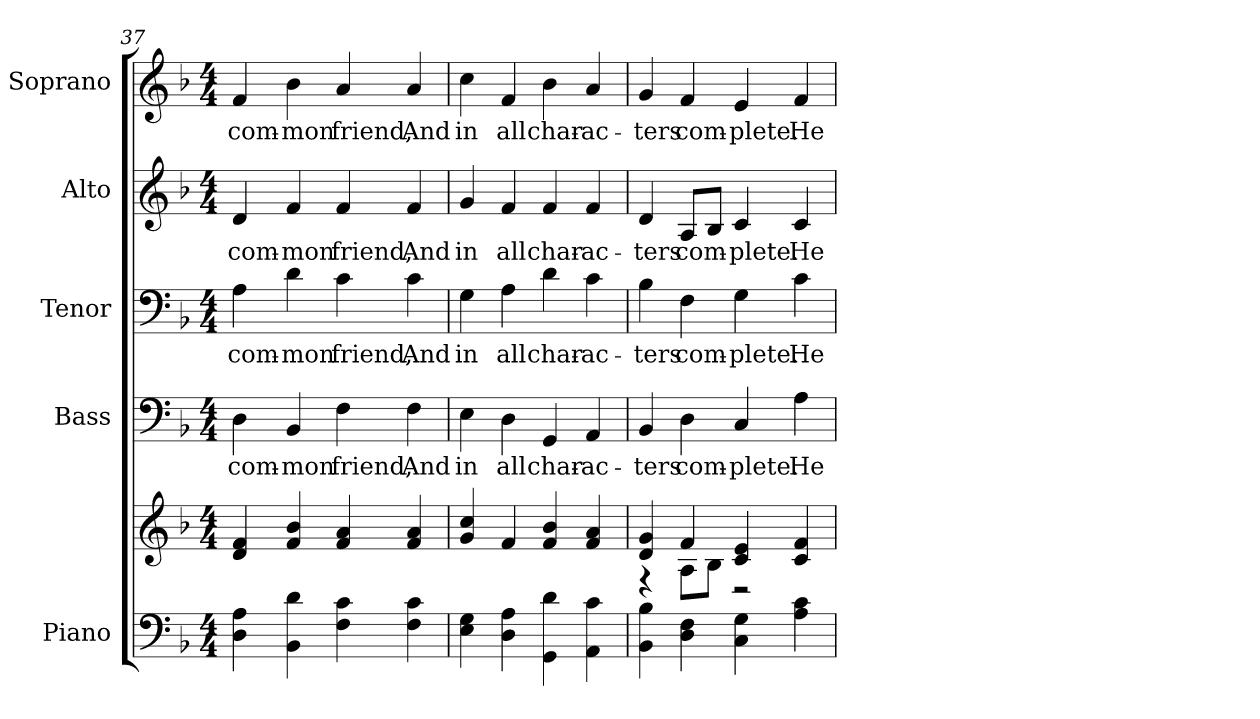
**kern	**kern	**kern	**text	**kern	**text	**kern	**text	**kern	**text
*part5	*part5	*part4	*part4	*part3	*part3	*part2	*part2	*part1	*part1
*staff6	*staff5	*staff4	*staff4	*staff3	*staff3	*staff2	*staff2	*staff1	*staff1
*I"Piano	*	*I"Bass	*	*I"Tenor	*	*I"Alto	*	*I"Soprano	*
*I'Pno.	*	*I'B.	*	*I'T.	*	*I'A.	*	*I'S.	*
!!LO:LB:g=z
*clefF4	*clefG2	*clefF4	*	*clefF4	*	*clefG2	*	*clefG2	*
*k[b-]	*k[b-]	*k[b-]	*	*k[b-]	*	*k[b-]	*	*k[b-]	*
*F:	*F:	*F:	*	*F:	*	*F:	*	*F:	*
*M4/4	*M4/4	*M4/4	*	*M4/4	*	*M4/4	*	*M4/4	*
=37	=37	=37	=37	=37	=37	=37	=37	=37	=37
!	!	!	!LO:LY:b:color=#000000	!	!	!	!	!	!
!	!	!	!	!	!LO:LY:b:color=#000000	!	!	!	!
!	!	!	!	!	!	!	!LO:LY:b:color=#000000	!	!
!	!	!	!	!	!	!	!	!	!LO:LY:b:color=#000000
4Di\ 4Ai	4di/ 4fi	4Di\	com-	4Ai\	com-	4di/	com-	4fi/	com-
!	!	!	!LO:LY:b:color=#000000	!	!	!	!	!	!
!	!	!	!	!	!LO:LY:b:color=#000000	!	!	!	!
!	!	!	!	!	!	!	!LO:LY:b:color=#000000	!	!
!	!	!	!	!	!	!	!	!	!LO:LY:b:color=#000000
4BB-i\ 4di	4fi/ 4b-i	4BB-i/	-mon	4di\	-mon	4fi/	-mon	4b-i\	-mon
!	!	!	!LO:LY:b:color=#000000	!	!	!	!	!	!
!	!	!	!	!	!LO:LY:b:color=#000000	!	!	!	!
!	!	!	!	!	!	!	!LO:LY:b:color=#000000	!	!
!	!	!	!	!	!	!	!	!	!LO:LY:b:color=#000000
4Fi\ 4ci	4fi/ 4ai	4Fi\	friend,	4ci\	friend,	4fi/	friend,	4ai/	friend,
!	!	!	!LO:LY:b:color=#000000	!	!	!	!	!	!
!	!	!	!	!	!LO:LY:b:color=#000000	!	!	!	!
!	!	!	!	!	!	!	!LO:LY:b:color=#000000	!	!
!	!	!	!	!	!	!	!	!	!LO:LY:b:color=#000000
4Fi\ 4ci	4fi/ 4ai	4Fi\	And	4ci\	And	4fi/	And	4ai/	And
=38	=38	=38	=38	=38	=38	=38	=38	=38	=38
!	!	!	!LO:LY:b:color=#000000	!	!	!	!	!	!
!	!	!	!	!	!LO:LY:b:color=#000000	!	!	!	!
!	!	!	!	!	!	!	!LO:LY:b:color=#000000	!	!
!	!	!	!	!	!	!	!	!	!LO:LY:b:color=#000000
4Ei\ 4Gi	4gi/ 4cci	4Ei\	in	4Gi\	in	4gi/	in	4cci\	in
!	!	!	!LO:LY:b:color=#000000	!	!	!	!	!	!
!	!	!	!	!	!LO:LY:b:color=#000000	!	!	!	!
!	!	!	!	!	!	!	!LO:LY:b:color=#000000	!	!
!	!	!	!	!	!	!	!	!	!LO:LY:b:color=#000000
4Di\ 4Ai	4fi/	4Di\	all	4Ai\	all	4fi/	all	4fi/	all
!	!	!	!LO:LY:b:color=#000000	!	!	!	!	!	!
!	!	!	!	!	!LO:LY:b:color=#000000	!	!	!	!
!	!	!	!	!	!	!	!LO:LY:b:color=#000000	!	!
!	!	!	!	!	!	!	!	!	!LO:LY:b:color=#000000
4GGi\ 4di	4fi/ 4b-i	4GGi/	char-	4di\	char-	4fi/	char-	4b-i\	char-
!	!	!	!LO:LY:b:color=#000000	!	!	!	!	!	!
!	!	!	!	!	!LO:LY:b:color=#000000	!	!	!	!
!	!	!	!	!	!	!	!LO:LY:b:color=#000000	!	!
!	!	!	!	!	!	!	!	!	!LO:LY:b:color=#000000
4AAi\ 4ci	4fi/ 4ai	4AAi/	-ac-	4ci\	-ac-	4fi/	-ac-	4ai/	-ac-
!!LO:PB:g=z
=39	=39	=39	=39	=39	=39	=39	=39	=39	=39
*	*^	*	*	*	*	*	*	*	*
!	!	!	!	!LO:LY:b:color=#000000	!	!	!	!	!	!
!	!	!	!	!	!	!LO:LY:b:color=#000000	!	!	!	!
!	!	!	!	!	!	!	!	!LO:LY:b:color=#000000	!	!
!	!	!	!	!	!	!	!	!	!	!LO:LY:b:color=#000000
4BB-i\ 4B-i	4di/ 4gi	4r	4BB-i/	-ters	4B-i\	-ters	4di/	-ters	4gi/	-ters
!	!	!	!	!LO:LY:b:color=#000000	!	!	!	!	!	!
!	!	!	!	!	!	!LO:LY:b:color=#000000	!	!	!	!
!	!	!	!	!	!	!	!	!LO:LY:b:color=#000000	!	!
!	!	!	!	!	!	!	!	!	!	!LO:LY:b:color=#000000
4Di\ 4Fi	4fi/	8Ai\L	4Di\	com-	4Fi\	com-	8Ai/L	com-	4fi/	com-
.	.	8B-i\J	.	.	.	.	8B-i/J	.	.	.
!	!	!	!	!LO:LY:b:color=#000000	!	!	!	!	!	!
!	!	!	!	!	!	!LO:LY:b:color=#000000	!	!	!	!
!	!	!	!	!	!	!	!	!LO:LY:b:color=#000000	!	!
!	!	!	!	!	!	!	!	!	!	!LO:LY:b:color=#000000
4Ci\ 4Gi	4ci/ 4ei	2r	4Ci/	-plete.	4Gi\	-plete.	4ci/	-plete.	4ei/	-plete.
!	!	!	!	!LO:LY:b:color=#000000	!	!	!	!	!	!
!	!	!	!	!	!	!LO:LY:b:color=#000000	!	!	!	!
!	!	!	!	!	!	!	!	!LO:LY:b:color=#000000	!	!
!	!	!	!	!	!	!	!	!	!	!LO:LY:b:color=#000000
4Ai\ 4ci	4ci/ 4fi	.	4Ai\	He	4ci\	He	4ci/	He	4fi/	He
*	*v	*v	*	*	*	*	*	*	*	*
=	=	=	=	=	=	=	=	=	=
*-	*-	*-	*-	*-	*-	*-	*-	*-	*-
